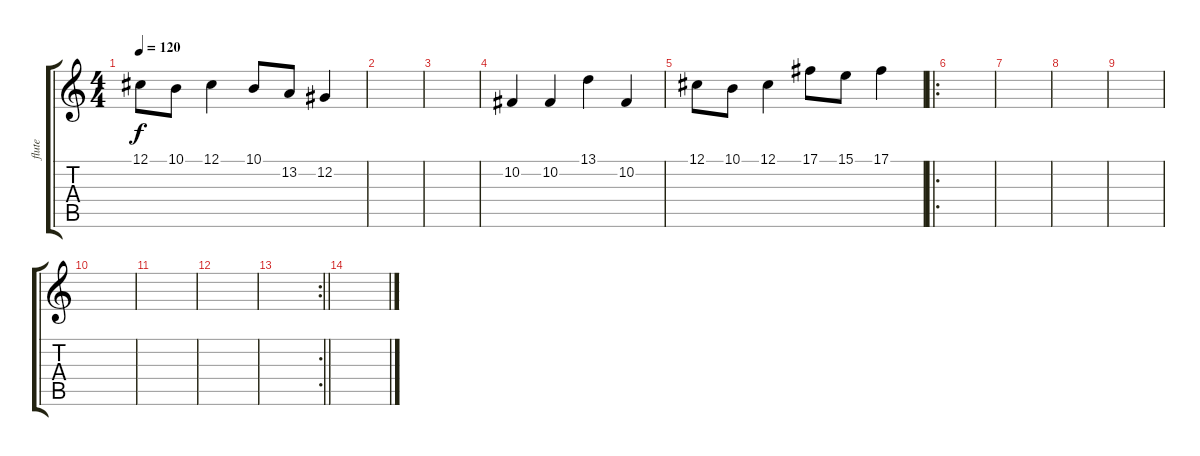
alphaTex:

\track ("flute" "flute") {instrument flute}
\staff {score tabs}
\tuning (Db4 Ab3 E3 B2 Gb2 B1) {hide}
\ts (4 4)
\tempo 120
\clef g2
\ks c
12.1.8{dy f} 10.1.8 12.1.4 10.1.8 13.2.8 12.2.4 |
|
|
10.2.4 10.2.4 13.1.4 10.2.4 |
12.1.8 10.1.8 12.1.4 17.1.8 15.1.8 17.1.4 |
\ro
|
|
|
|
|
|
|
\rc 2
\barLineRight lightlight
|
\section ("" " ")
